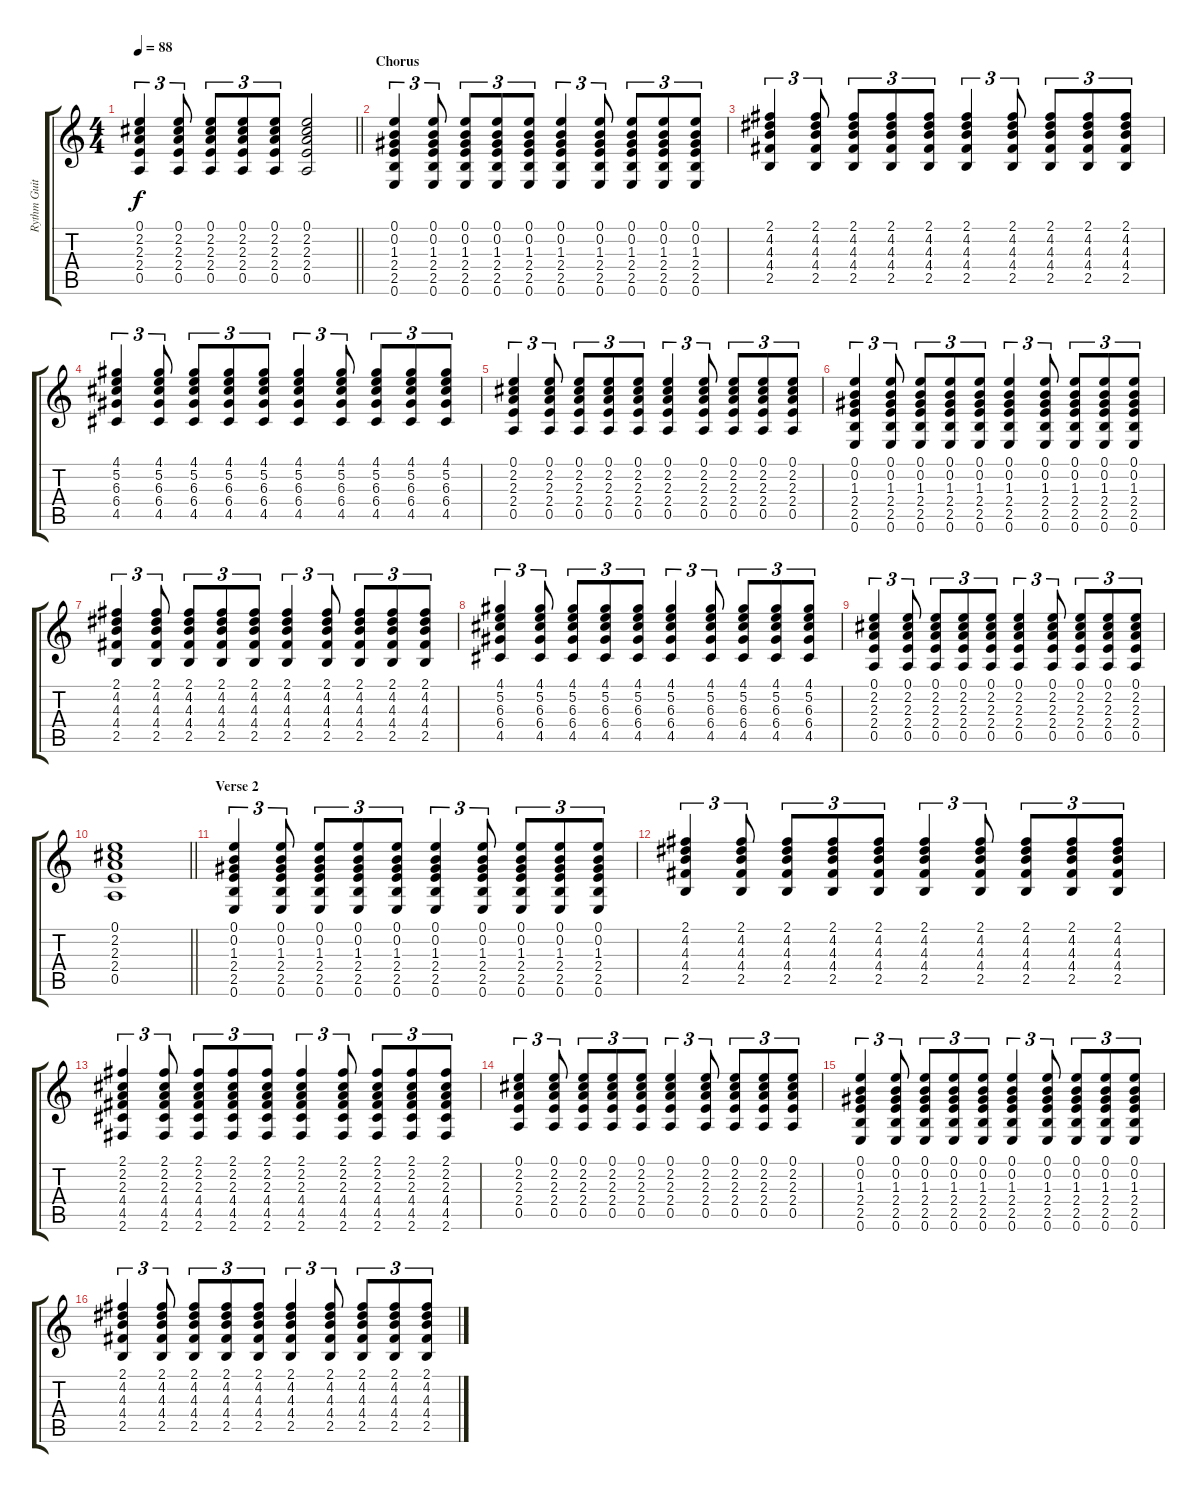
\track ("Rythm Guitar" "Rythm Guit") {instrument acousticguitarsteel}
\staff {score tabs}
\tuning (E4 B3 G3 D3 A2 E2) {hide}
\ts (4 4)
\tempo 88
\clef g2
\barLineRight lightlight
\ks c
(0.1 2.2 2.3 2.4 0.5).4{tu (3 2) dy f} (0.1 2.2 2.3 2.4 0.5).8{tu (3 2)} (0.1 2.2 2.3 2.4 0.5).8{tu (3 2)} (0.1 2.2 2.3 2.4 0.5).8{tu (3 2)} (0.1 2.2 2.3 2.4 0.5).8{tu (3 2)} (0.1 2.2 2.3 2.4 0.5).2 |
\section ("" "Chorus")
(0.1 0.2 1.3 2.4 2.5 0.6).4{tu (3 2)} (0.1 0.2 1.3 2.4 2.5 0.6).8{tu (3 2)} (0.1 0.2 1.3 2.4 2.5 0.6).8{tu (3 2)} (0.1 0.2 1.3 2.4 2.5 0.6).8{tu (3 2)} (0.1 0.2 1.3 2.4 2.5 0.6).8{tu (3 2)} (0.1 0.2 1.3 2.4 2.5 0.6).4{tu (3 2)} (0.1 0.2 1.3 2.4 2.5 0.6).8{tu (3 2)} (0.1 0.2 1.3 2.4 2.5 0.6).8{tu (3 2)} (0.1 0.2 1.3 2.4 2.5 0.6).8{tu (3 2)} (0.1 0.2 1.3 2.4 2.5 0.6).8{tu (3 2)} |
(2.1 4.2 4.3 4.4 2.5).4{tu (3 2)} (2.1 4.2 4.3 4.4 2.5).8{tu (3 2)} (2.1 4.2 4.3 4.4 2.5).8{tu (3 2)} (2.1 4.2 4.3 4.4 2.5).8{tu (3 2)} (2.1 4.2 4.3 4.4 2.5).8{tu (3 2)} (2.1 4.2 4.3 4.4 2.5).4{tu (3 2)} (2.1 4.2 4.3 4.4 2.5).8{tu (3 2)} (2.1 4.2 4.3 4.4 2.5).8{tu (3 2)} (2.1 4.2 4.3 4.4 2.5).8{tu (3 2)} (2.1 4.2 4.3 4.4 2.5).8{tu (3 2)} |
(4.1 5.2 6.3 6.4 4.5).4{tu (3 2)} (4.1 5.2 6.3 6.4 4.5).8{tu (3 2)} (4.1 5.2 6.3 6.4 4.5).8{tu (3 2)} (4.1 5.2 6.3 6.4 4.5).8{tu (3 2)} (4.1 5.2 6.3 6.4 4.5).8{tu (3 2)} (4.1 5.2 6.3 6.4 4.5).4{tu (3 2)} (4.1 5.2 6.3 6.4 4.5).8{tu (3 2)} (4.1 5.2 6.3 6.4 4.5).8{tu (3 2)} (4.1 5.2 6.3 6.4 4.5).8{tu (3 2)} (4.1 5.2 6.3 6.4 4.5).8{tu (3 2)} |
(0.1 2.2 2.3 2.4 0.5).4{tu (3 2)} (0.1 2.2 2.3 2.4 0.5).8{tu (3 2)} (0.1 2.2 2.3 2.4 0.5).8{tu (3 2)} (0.1 2.2 2.3 2.4 0.5).8{tu (3 2)} (0.1 2.2 2.3 2.4 0.5).8{tu (3 2)} (0.1 2.2 2.3 2.4 0.5).4{tu (3 2)} (0.1 2.2 2.3 2.4 0.5).8{tu (3 2)} (0.1 2.2 2.3 2.4 0.5).8{tu (3 2)} (0.1 2.2 2.3 2.4 0.5).8{tu (3 2)} (0.1 2.2 2.3 2.4 0.5).8{tu (3 2)} |
(0.1 0.2 1.3 2.4 2.5 0.6).4{tu (3 2)} (0.1 0.2 1.3 2.4 2.5 0.6).8{tu (3 2)} (0.1 0.2 1.3 2.4 2.5 0.6).8{tu (3 2)} (0.1 0.2 1.3 2.4 2.5 0.6).8{tu (3 2)} (0.1 0.2 1.3 2.4 2.5 0.6).8{tu (3 2)} (0.1 0.2 1.3 2.4 2.5 0.6).4{tu (3 2)} (0.1 0.2 1.3 2.4 2.5 0.6).8{tu (3 2)} (0.1 0.2 1.3 2.4 2.5 0.6).8{tu (3 2)} (0.1 0.2 1.3 2.4 2.5 0.6).8{tu (3 2)} (0.1 0.2 1.3 2.4 2.5 0.6).8{tu (3 2)} |
(2.1 4.2 4.3 4.4 2.5).4{tu (3 2)} (2.1 4.2 4.3 4.4 2.5).8{tu (3 2)} (2.1 4.2 4.3 4.4 2.5).8{tu (3 2)} (2.1 4.2 4.3 4.4 2.5).8{tu (3 2)} (2.1 4.2 4.3 4.4 2.5).8{tu (3 2)} (2.1 4.2 4.3 4.4 2.5).4{tu (3 2)} (2.1 4.2 4.3 4.4 2.5).8{tu (3 2)} (2.1 4.2 4.3 4.4 2.5).8{tu (3 2)} (2.1 4.2 4.3 4.4 2.5).8{tu (3 2)} (2.1 4.2 4.3 4.4 2.5).8{tu (3 2)} |
(4.1 5.2 6.3 6.4 4.5).4{tu (3 2)} (4.1 5.2 6.3 6.4 4.5).8{tu (3 2)} (4.1 5.2 6.3 6.4 4.5).8{tu (3 2)} (4.1 5.2 6.3 6.4 4.5).8{tu (3 2)} (4.1 5.2 6.3 6.4 4.5).8{tu (3 2)} (4.1 5.2 6.3 6.4 4.5).4{tu (3 2)} (4.1 5.2 6.3 6.4 4.5).8{tu (3 2)} (4.1 5.2 6.3 6.4 4.5).8{tu (3 2)} (4.1 5.2 6.3 6.4 4.5).8{tu (3 2)} (4.1 5.2 6.3 6.4 4.5).8{tu (3 2)} |
(0.1 2.2 2.3 2.4 0.5).4{tu (3 2)} (0.1 2.2 2.3 2.4 0.5).8{tu (3 2)} (0.1 2.2 2.3 2.4 0.5).8{tu (3 2)} (0.1 2.2 2.3 2.4 0.5).8{tu (3 2)} (0.1 2.2 2.3 2.4 0.5).8{tu (3 2)} (0.1 2.2 2.3 2.4 0.5).4{tu (3 2)} (0.1 2.2 2.3 2.4 0.5).8{tu (3 2)} (0.1 2.2 2.3 2.4 0.5).8{tu (3 2)} (0.1 2.2 2.3 2.4 0.5).8{tu (3 2)} (0.1 2.2 2.3 2.4 0.5).8{tu (3 2)} |
\barLineRight lightlight
(0.1 2.2 2.3 2.4 0.5).1 |
\section ("" "Verse 2")
(0.1 0.2 1.3 2.4 2.5 0.6).4{tu (3 2)} (0.1 0.2 1.3 2.4 2.5 0.6).8{tu (3 2)} (0.1 0.2 1.3 2.4 2.5 0.6).8{tu (3 2)} (0.1 0.2 1.3 2.4 2.5 0.6).8{tu (3 2)} (0.1 0.2 1.3 2.4 2.5 0.6).8{tu (3 2)} (0.1 0.2 1.3 2.4 2.5 0.6).4{tu (3 2)} (0.1 0.2 1.3 2.4 2.5 0.6).8{tu (3 2)} (0.1 0.2 1.3 2.4 2.5 0.6).8{tu (3 2)} (0.1 0.2 1.3 2.4 2.5 0.6).8{tu (3 2)} (0.1 0.2 1.3 2.4 2.5 0.6).8{tu (3 2)} |
(2.1 4.2 4.3 4.4 2.5).4{tu (3 2)} (2.1 4.2 4.3 4.4 2.5).8{tu (3 2)} (2.1 4.2 4.3 4.4 2.5).8{tu (3 2)} (2.1 4.2 4.3 4.4 2.5).8{tu (3 2)} (2.1 4.2 4.3 4.4 2.5).8{tu (3 2)} (2.1 4.2 4.3 4.4 2.5).4{tu (3 2)} (2.1 4.2 4.3 4.4 2.5).8{tu (3 2)} (2.1 4.2 4.3 4.4 2.5).8{tu (3 2)} (2.1 4.2 4.3 4.4 2.5).8{tu (3 2)} (2.1 4.2 4.3 4.4 2.5).8{tu (3 2)} |
(2.1 2.2 2.3 4.4 4.5 2.6).4{tu (3 2)} (2.1 2.2 2.3 4.4 4.5 2.6).8{tu (3 2)} (2.1 2.2 2.3 4.4 4.5 2.6).8{tu (3 2)} (2.1 2.2 2.3 4.4 4.5 2.6).8{tu (3 2)} (2.1 2.2 2.3 4.4 4.5 2.6).8{tu (3 2)} (2.1 2.2 2.3 4.4 4.5 2.6).4{tu (3 2)} (2.1 2.2 2.3 4.4 4.5 2.6).8{tu (3 2)} (2.1 2.2 2.3 4.4 4.5 2.6).8{tu (3 2)} (2.1 2.2 2.3 4.4 4.5 2.6).8{tu (3 2)} (2.1 2.2 2.3 4.4 4.5 2.6).8{tu (3 2)} |
(0.1 2.2 2.3 2.4 0.5).4{tu (3 2)} (0.1 2.2 2.3 2.4 0.5).8{tu (3 2)} (0.1 2.2 2.3 2.4 0.5).8{tu (3 2)} (0.1 2.2 2.3 2.4 0.5).8{tu (3 2)} (0.1 2.2 2.3 2.4 0.5).8{tu (3 2)} (0.1 2.2 2.3 2.4 0.5).4{tu (3 2)} (0.1 2.2 2.3 2.4 0.5).8{tu (3 2)} (0.1 2.2 2.3 2.4 0.5).8{tu (3 2)} (0.1 2.2 2.3 2.4 0.5).8{tu (3 2)} (0.1 2.2 2.3 2.4 0.5).8{tu (3 2)} |
(0.1 0.2 1.3 2.4 2.5 0.6).4{tu (3 2)} (0.1 0.2 1.3 2.4 2.5 0.6).8{tu (3 2)} (0.1 0.2 1.3 2.4 2.5 0.6).8{tu (3 2)} (0.1 0.2 1.3 2.4 2.5 0.6).8{tu (3 2)} (0.1 0.2 1.3 2.4 2.5 0.6).8{tu (3 2)} (0.1 0.2 1.3 2.4 2.5 0.6).4{tu (3 2)} (0.1 0.2 1.3 2.4 2.5 0.6).8{tu (3 2)} (0.1 0.2 1.3 2.4 2.5 0.6).8{tu (3 2)} (0.1 0.2 1.3 2.4 2.5 0.6).8{tu (3 2)} (0.1 0.2 1.3 2.4 2.5 0.6).8{tu (3 2)} |
(2.1 4.2 4.3 4.4 2.5).4{tu (3 2)} (2.1 4.2 4.3 4.4 2.5).8{tu (3 2)} (2.1 4.2 4.3 4.4 2.5).8{tu (3 2)} (2.1 4.2 4.3 4.4 2.5).8{tu (3 2)} (2.1 4.2 4.3 4.4 2.5).8{tu (3 2)} (2.1 4.2 4.3 4.4 2.5).4{tu (3 2)} (2.1 4.2 4.3 4.4 2.5).8{tu (3 2)} (2.1 4.2 4.3 4.4 2.5).8{tu (3 2)} (2.1 4.2 4.3 4.4 2.5).8{tu (3 2)} (2.1 4.2 4.3 4.4 2.5).8{tu (3 2)}
